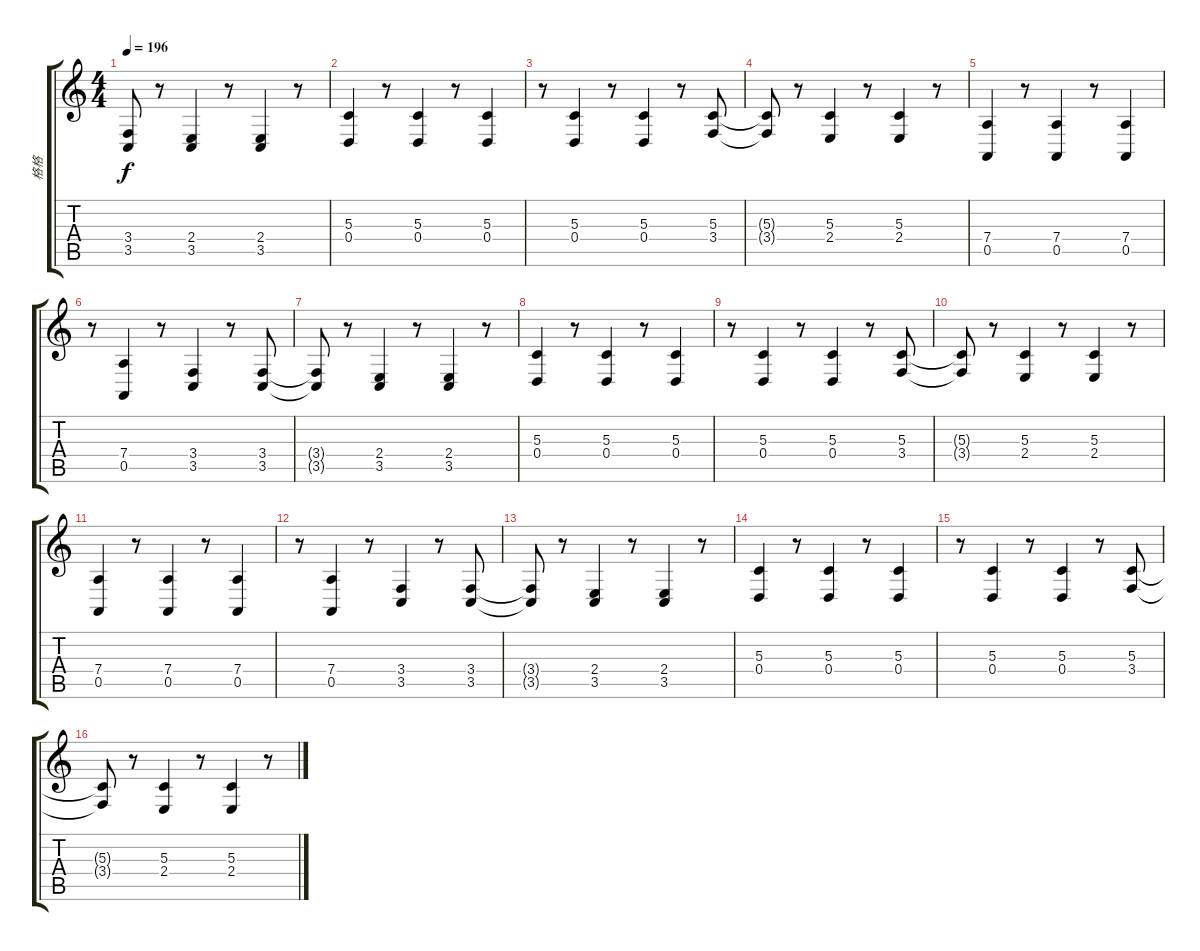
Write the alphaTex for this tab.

\track ("格格" "格格") {instrument lead1square}
\staff {score tabs}
\tuning (E4 B3 G3 D3 A2 E2) {hide}
\ts (4 4)
\tempo 196
\clef g2
\ks c
(3.4{t} 3.5{t}).8{dy f} r.8 (2.4 3.5).4 r.8 (2.4 3.5).4 r.8 |
(5.3 0.4).4 r.8 (5.3 0.4).4 r.8 (5.3 0.4).4 |
r.8 (5.3 0.4).4 r.8 (5.3 0.4).4 r.8 (5.3 3.4).8 |
(5.3{t} 3.4{t}).8 r.8 (5.3 2.4).4 r.8 (5.3 2.4).4 r.8 |
(7.4 0.5).4 r.8 (7.4 0.5).4 r.8 (7.4 0.5).4 |
r.8 (7.4 0.5).4 r.8 (3.4 3.5).4 r.8 (3.4 3.5).8 |
(3.4{t} 3.5{t}).8 r.8 (2.4 3.5).4 r.8 (2.4 3.5).4 r.8 |
(5.3 0.4).4 r.8 (5.3 0.4).4 r.8 (5.3 0.4).4 |
r.8 (5.3 0.4).4 r.8 (5.3 0.4).4 r.8 (5.3 3.4).8 |
(5.3{t} 3.4{t}).8 r.8 (5.3 2.4).4{txt ""} r.8 (5.3 2.4).4 r.8 |
(7.4 0.5).4 r.8 (7.4 0.5).4 r.8 (7.4 0.5).4 |
r.8 (7.4 0.5).4 r.8 (3.4 3.5).4 r.8 (3.4 3.5).8 |
(3.4{t} 3.5{t}).8 r.8 (2.4 3.5).4 r.8 (2.4 3.5).4 r.8 |
(5.3 0.4).4 r.8 (5.3 0.4).4 r.8 (5.3 0.4).4 |
r.8 (5.3 0.4).4 r.8 (5.3 0.4).4 r.8 (5.3 3.4).8 |
(5.3{t} 3.4{t}).8 r.8 (5.3 2.4).4 r.8 (5.3 2.4).4 r.8
